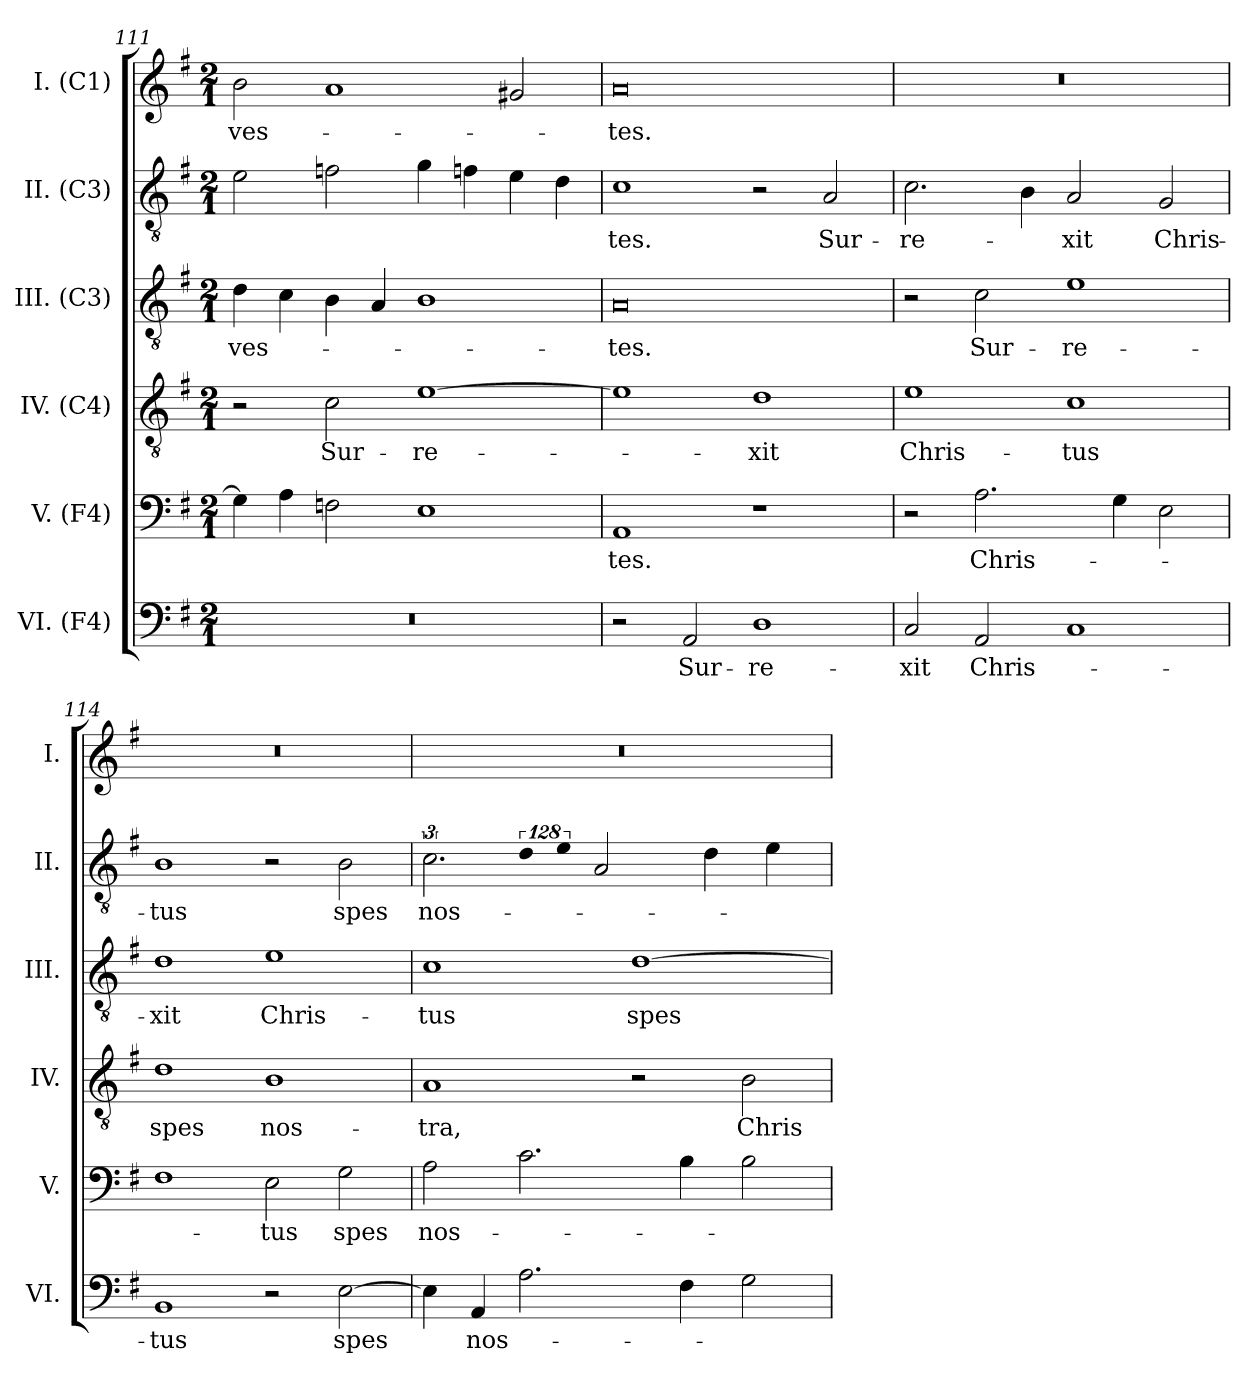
**kern	**text	**kern	**text	**kern	**text	**kern	**text	**kern	**text	**kern	**text
*part6	*part6	*part5	*part5	*part4	*part4	*part3	*part3	*part2	*part2	*part1	*part1
*staff6	*staff6	*staff5	*staff5	*staff4	*staff4	*staff3	*staff3	*staff2	*staff2	*staff1	*staff1
*I"VI. (F4)	*	*I"V. (F4)	*	*I"IV. (C4)	*	*I"III. (C3)	*	*I"II. (C3)	*	*I"I. (C1)	*
*I'VI.	*	*I'V.	*	*I'IV.	*	*I'III.	*	*I'II.	*	*I'I.	*
*clefF4	*	*clefF4	*	*clefGv2	*	*clefGv2	*	*clefGv2	*	*clefG2	*
*	*	*	*	*ITrd7c12	*	*ITrd7c12	*	*ITrd7c12	*	*	*
*k[f#]	*	*k[f#]	*	*k[f#]	*	*k[f#]	*	*k[f#]	*	*k[f#]	*
*G:	*	*G:	*	*G:	*	*G:	*	*G:	*	*G:	*
*M2/1	*	*M2/1	*	*M2/1	*	*M2/1	*	*M2/1	*	*M2/1	*
=111	=111	=111	=111	=111	=111	=111	=111	=111	=111	=111	=111
!LO:N:vis=1	!	!	!	!	!	!	!	!	!	!	!
!	!	!	!	!	!	!	!LO:LY:b:color=#000000	!	!	!	!
!	!	!	!	!	!	!	!	!	!	!	!LO:LY:b:color=#000000
0r	.	4Gi\]	.	2r	.	4Di\	ves-	2Ei\	.	2bi\	ves-
.	.	4Ai\	.	.	.	4Ci\	.	.	.	.	.
!	!	!	!	!	!LO:LY:b:color=#000000	!	!	!	!	!	!
.	.	2Fi\	.	2Ci\	Sur-	4BBi\	.	2Fni\	.	1ai	.
.	.	.	.	.	.	4AAi/	.	.	.	.	.
!	!	!	!	!	!LO:LY:b:color=#000000	!	!	!	!	!	!
.	.	1Ei	.	[1Ei	-re-	1BBi	.	4Gi\	.	.	.
.	.	.	.	.	.	.	.	4Fni\	.	.	.
.	.	.	.	.	.	.	.	4Ei\	.	2g#i/	.
.	.	.	.	.	.	.	.	4Di\	.	.	.
=112	=112	=112	=112	=112	=112	=112	=112	=112	=112	=112	=112
!	!	!	!LO:LY:b:color=#000000	!	!	!	!	!	!	!	!
!	!	!	!	!	!	!	!LO:LY:b:color=#000000	!	!	!	!
!	!	!	!	!	!	!	!	!	!LO:LY:b:color=#000000	!	!
!	!	!	!	!	!	!	!	!	!	!	!LO:LY:b:color=#000000
2r	.	1AAi	-tes.	1Ei]	.	0AAi	-tes.	1Ci	-tes.	0ai	-tes.
!	!LO:LY:b:color=#000000	!	!	!	!	!	!	!	!	!	!
2AAi/	Sur-	.	.	.	.	.	.	.	.	.	.
!	!LO:LY:b:color=#000000	!	!	!	!	!	!	!	!	!	!
!	!	!	!	!	!LO:LY:b:color=#000000	!	!	!	!	!	!
1Di	-re-	1r	.	1Di	-xit	.	.	2r	.	.	.
!	!	!	!	!	!	!	!	!	!LO:LY:b:color=#000000	!	!
.	.	.	.	.	.	.	.	2AAi/	Sur-	.	.
=113	=113	=113	=113	=113	=113	=113	=113	=113	=113	=113	=113
!	!LO:LY:b:color=#000000	!	!	!	!	!	!	!	!	!	!
!	!	!	!	!	!LO:LY:b:color=#000000	!	!	!	!	!	!
!	!	!	!	!	!	!	!	!	!LO:LY:b:color=#000000	!LO:N:vis=1	!
2Ci/	-xit	2r	.	1Ei	Chris-	2r	.	2.Ci\	-re-	0r	.
!	!LO:LY:b:color=#000000	!	!	!	!	!	!	!	!	!	!
!	!	!	!LO:LY:b:color=#000000	!	!	!	!	!	!	!	!
!	!	!	!	!	!	!	!LO:LY:b:color=#000000	!	!	!	!
2AAi/	Chris-	2.Ai\	Chris-	.	.	2Ci\	Sur-	.	.	.	.
.	.	.	.	.	.	.	.	4BBi\	.	.	.
!	!	!	!	!	!LO:LY:b:color=#000000	!	!	!	!	!	!
!	!	!	!	!	!	!	!LO:LY:b:color=#000000	!	!	!	!
!	!	!	!	!	!	!	!	!	!LO:LY:b:color=#000000	!	!
1Ci	.	.	.	1Ci	-tus	1Ei	-re-	2AAi/	-xit	.	.
.	.	4Gi\	.	.	.	.	.	.	.	.	.
!	!	!	!	!	!	!	!	!	!LO:LY:b:color=#000000	!	!
.	.	2Ei\	.	.	.	.	.	2GGi/	Chris-	.	.
!!LO:PB:g=z
=114	=114	=114	=114	=114	=114	=114	=114	=114	=114	=114	=114
!	!LO:LY:b:color=#000000	!	!	!	!	!	!	!	!	!	!
!	!	!	!	!	!LO:LY:b:color=#000000	!	!	!	!	!	!
!	!	!	!	!	!	!	!LO:LY:b:color=#000000	!	!	!	!
!	!	!	!	!	!	!	!	!	!LO:LY:b:color=#000000	!LO:N:vis=1	!
1BBi	-tus	1F#i	.	1Di	spes	1Di	-xit	1BBi	-tus	0r	.
!	!	!	!LO:LY:b:color=#000000	!	!	!	!	!	!	!	!
!	!	!	!	!	!LO:LY:b:color=#000000	!	!	!	!	!	!
!	!	!	!	!	!	!	!LO:LY:b:color=#000000	!	!	!	!
2r	.	2Ei\	-tus	1BBi	nos-	1Ei	Chris-	2r	.	.	.
!	!LO:LY:b:color=#000000	!	!	!	!	!	!	!	!	!	!
!	!	!	!LO:LY:b:color=#000000	!	!	!	!	!	!	!	!
!	!	!	!	!	!	!	!	!	!LO:LY:b:color=#000000	!	!
[2Ei\	spes	2Gi\	spes	.	.	.	.	2BBi\	spes	.	.
=115	=115	=115	=115	=115	=115	=115	=115	=115	=115	=115	=115
!	!	!	!LO:LY:b:color=#000000	!	!	!	!	!	!	!	!
!	!	!	!	!	!LO:LY:b:color=#000000	!	!	!	!	!	!
!	!	!	!	!	!	!	!LO:LY:b:color=#000000	!	!	!	!
!	!	!	!	!	!	!	!	!	!LO:LY:b:color=#000000	!LO:N:vis=1	!
4Ei\]	.	2Ai\	nos-	1AAi	-tra,	1Ci	-tus	3.Ci\	nos-	0r	.
!	!LO:LY:b:color=#000000	!	!	!	!	!	!	!	!	!	!
4AAi/	nos-	.	.	.	.	.	.	.	.	.	.
!	!	!	!	!	!	!	!	!LO:N:vis=4	!	!	!
2.Ai\	.	2.ci\	.	.	.	.	.	512%85Di\	.	.	.
!	!	!	!	!	!	!	!	!LO:N:vis=2	!	!	!
.	.	.	.	.	.	.	.	512%171Ei\	.	.	.
!	!	!	!	!	!	!	!LO:LY:b:color=#000000	!	!	!	!
.	.	.	.	2r	.	[1Di	spes	2AAi/	.	.	.
4F#i\	.	4Bi\	.	.	.	.	.	.	.	.	.
!	!	!	!	!	!LO:LY:b:color=#000000	!	!	!	!	!	!
2Gi\	.	2Bi\	.	2BBi\	Chris-	.	.	4Di\	.	.	.
.	.	.	.	.	.	.	.	4Ei\	.	.	.
=	=	=	=	=	=	=	=	=	=	=	=
*-	*-	*-	*-	*-	*-	*-	*-	*-	*-	*-	*-
